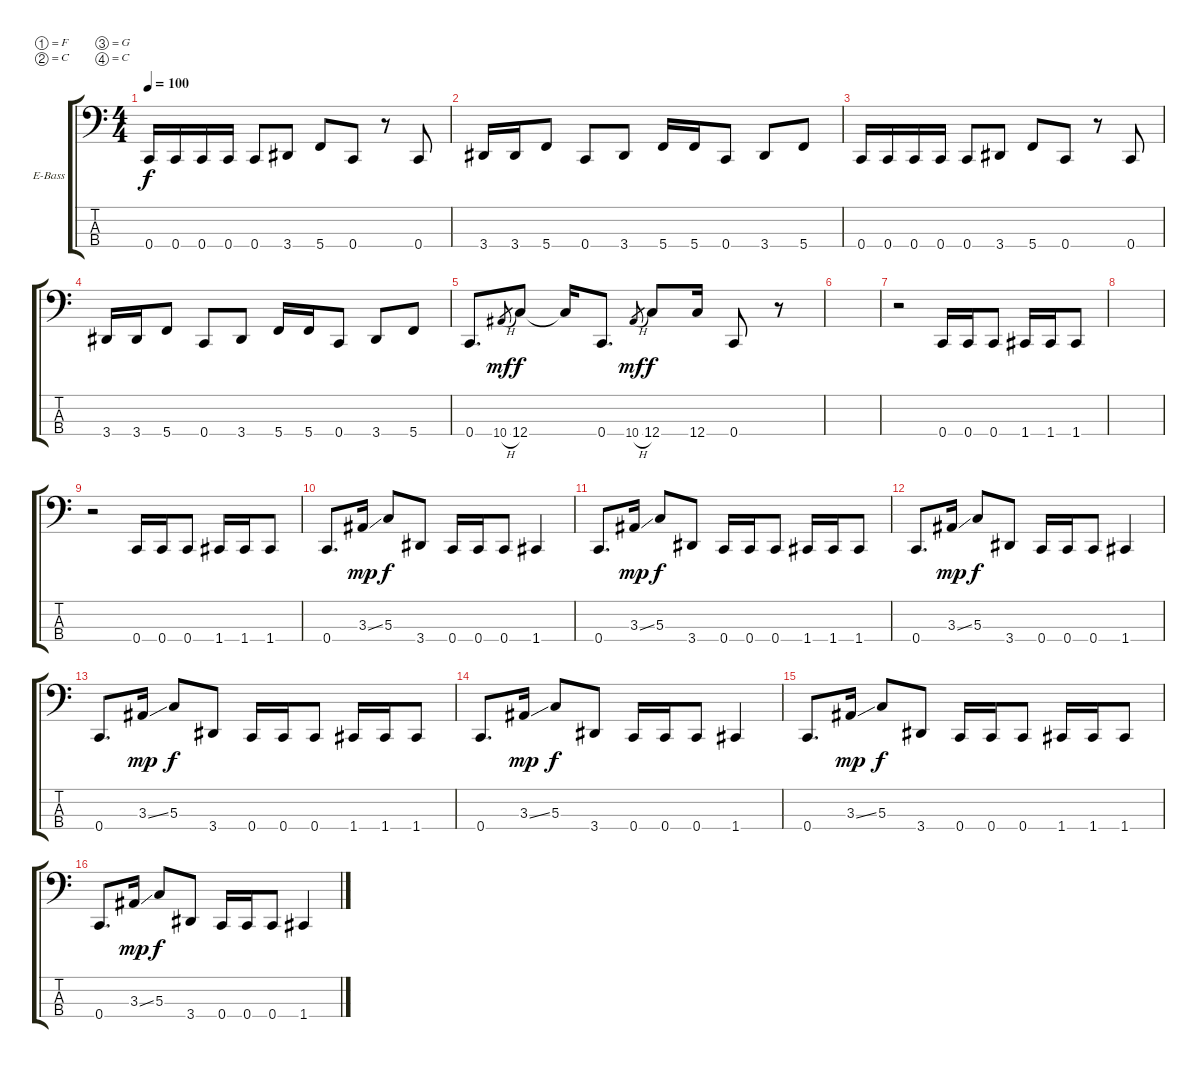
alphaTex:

\bracketExtendMode groupsimilarinstruments
\firstSystemTrackNameOrientation horizontal
\otherSystemsTrackNameOrientation horizontal
\track ("Bob Rock (Bass)" "E-Bass") {instrument electricbassfinger}
\staff {score tabs}
\tuning (F2 C2 G1 C1)
\ts (4 4)
\tempo 100
\clef f4
\scale
0.333333
\ks c
0.4.16{dy f} 0.4.16 0.4.16 0.4.16 0.4.8 3.4.8 5.4.8 0.4.8 r.8 0.4.8 |
\scale
0.333333 3.4.16 3.4.16 5.4.8 0.4.8 3.4.8 5.4.16 5.4.16 0.4.8 3.4.8 5.4.8 |
\scale
0.333333 0.4.16 0.4.16 0.4.16 0.4.16 0.4.8 3.4.8 5.4.8 0.4.8 r.8 0.4.8 |
\scale
0.333333 3.4.16 3.4.16 5.4.8 0.4.8 3.4.8 5.4.16 5.4.16 0.4.8 3.4.8 5.4.8 |
\scale
0.333333 0.4.8{d} 10.4{h}.8{gr dy mf} 12.4.8{dy f} 12.4{t}.16 0.4.8{d} 10.4{h}.8{gr dy mf} 12.4.8{dy f} 12.4.16 0.4.8 r.8 |
\scale
0.333333 |
\scale
0.333333 r.2 0.4.16 0.4.16 0.4.8 1.4.16 1.4.16 1.4.8 |
\scale
0.333333 |
\scale
0.333333 r.2 0.4.16 0.4.16 0.4.8 1.4.16 1.4.16 1.4.8 |
\scale
0.333333 0.4.8{d} 3.3{ss}.16{dy mp} 5.3.8{dy f} 3.4.8 0.4.16 0.4.16 0.4.8 1.4.4 |
\scale
0.333333 0.4.8{d} 3.3{ss}.16{dy mp} 5.3.8{dy f} 3.4.8 0.4.16 0.4.16 0.4.8 1.4.16 1.4.16 1.4.8 |
\scale
0.333333 0.4.8{d} 3.3{ss}.16{dy mp} 5.3.8{dy f} 3.4.8 0.4.16 0.4.16 0.4.8 1.4.4 |
\scale
0.333333 0.4.8{d} 3.3{ss}.16{dy mp} 5.3.8{dy f} 3.4.8 0.4.16 0.4.16 0.4.8 1.4.16 1.4.16 1.4.8 |
\scale
0.333333 0.4.8{d} 3.3{ss}.16{dy mp} 5.3.8{dy f} 3.4.8 0.4.16 0.4.16 0.4.8 1.4.4 |
\scale
0.333333 0.4.8{d} 3.3{ss}.16{dy mp} 5.3.8{dy f} 3.4.8 0.4.16 0.4.16 0.4.8 1.4.16 1.4.16 1.4.8 |
\scale
0.333333 0.4.8{d} 3.3{ss}.16{dy mp} 5.3.8{dy f} 3.4.8 0.4.16 0.4.16 0.4.8 1.4.4
